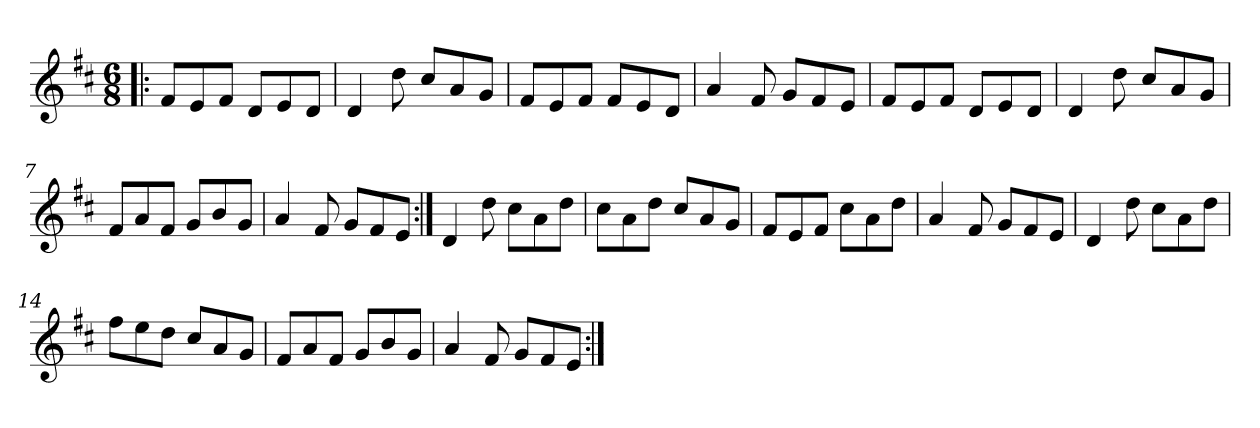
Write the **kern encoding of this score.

**kern
*part1
*staff1
*clefG2
*k[f#c#]
*D:
*M6/8
=1!|:
8f#/L
8e/
8f#/J
8d/L
8e/
8d/J
=2
4d/
8dd\
8cc#/L
8a/
8g/J
=3
8f#/L
8e/
8f#/J
8f#/L
8e/
8d/J
=4
4a/
8f#/
8g/L
8f#/
8e/J
=5
8f#/L
8e/
8f#/J
8d/L
8e/
8d/J
=6
4d/
8dd\
8cc#/L
8a/
8g/J
=7
8f#/L
8a/
8f#/J
8g/L
8b/
8g/J
!!LO:LB:g=z
=8
4a/
8f#/
8g/L
8f#/
8e/J
=9:|!
4d/
8dd\
8cc#\L
8a\
8dd\J
=10
8cc#\L
8a\
8dd\J
8cc#/L
8a/
8g/J
=11
8f#/L
8e/
8f#/J
8cc#\L
8a\
8dd\J
=12
4a/
8f#/
8g/L
8f#/
8e/J
=13
4d/
8dd\
8cc#\L
8a\
8dd\J
=14
8ff#\L
8ee\
8dd\J
8cc#/L
8a/
8g/J
=15
8f#/L
8a/
8f#/J
8g/L
8b/
8g/J
!!LO:LB:g=z
=16
4a/
8f#/
8g/L
8f#/
8e/J
=:|!
*-
